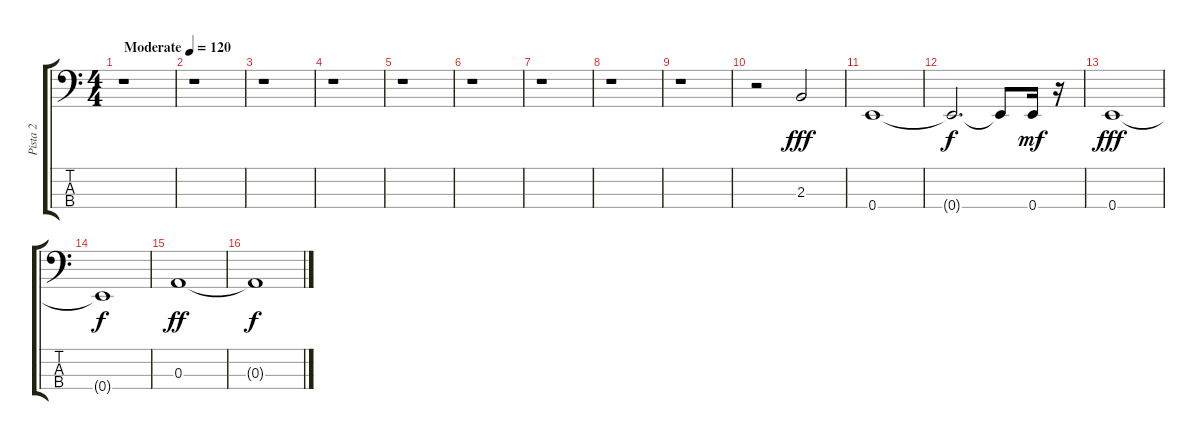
\track ("Pista 2" "Pista 2") {instrument fretlessbass}
\staff {score tabs}
\tuning (G2 D2 A1 E1) {hide}
\ts (4 4)
\tempo (120 "Moderate")
\clef f4
\ks c
r.1{dy fff instrument fretlessbass} |
r.1 |
r.1 |
r.1 |
r.1 |
r.1 |
r.1 |
r.1 |
r.1 |
r.2 2.3.2 |
0.4.1 |
0.4{t}.2{d dy f} 0.4{t}.8 0.4.16{dy mf} r.16 |
0.4.1{dy fff} |
0.4{t}.1{dy f} |
0.3.1{dy ff} |
0.3{t}.1{dy f}
